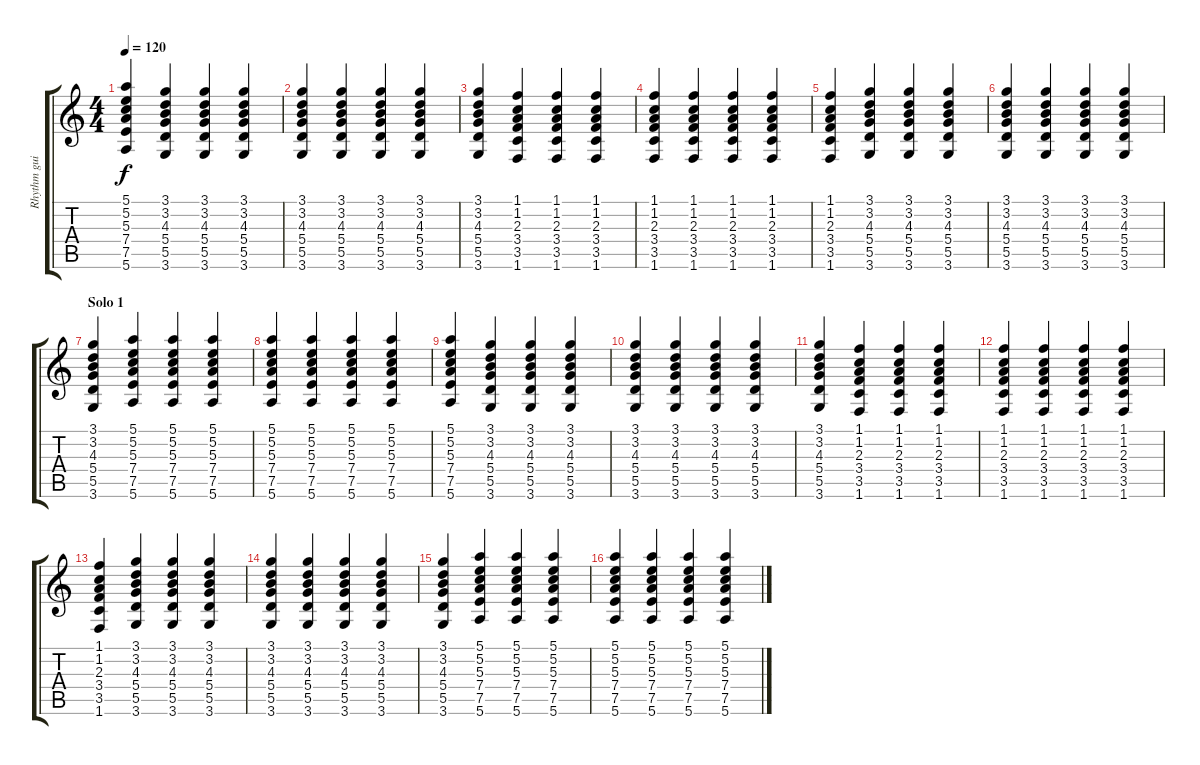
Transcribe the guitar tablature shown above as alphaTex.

\track ("Rhythm guitar" "Rhythm gui") {instrument acousticguitarsteel}
\staff {score tabs}
\tuning (E4 B3 G3 D3 A2 E2) {hide}
\ts (4 4)
\tempo 120
\clef g2
\ks c
(5.1 5.2 5.3 7.4 7.5 5.6).4{dy f} (3.1 3.2 4.3 5.4 5.5 3.6).4 (3.1 3.2 4.3 5.4 5.5 3.6).4 (3.1 3.2 4.3 5.4 5.5 3.6).4 |
(3.1 3.2 4.3 5.4 5.5 3.6).4 (3.1 3.2 4.3 5.4 5.5 3.6).4 (3.1 3.2 4.3 5.4 5.5 3.6).4 (3.1 3.2 4.3 5.4 5.5 3.6).4 |
(3.1 3.2 4.3 5.4 5.5 3.6).4 (1.1 1.2 2.3 3.4 3.5 1.6).4 (1.1 1.2 2.3 3.4 3.5 1.6).4 (1.1 1.2 2.3 3.4 3.5 1.6).4 |
(1.1 1.2 2.3 3.4 3.5 1.6).4 (1.1 1.2 2.3 3.4 3.5 1.6).4 (1.1 1.2 2.3 3.4 3.5 1.6).4 (1.1 1.2 2.3 3.4 3.5 1.6).4 |
(1.1 1.2 2.3 3.4 3.5 1.6).4 (3.1 3.2 4.3 5.4 5.5 3.6).4 (3.1 3.2 4.3 5.4 5.5 3.6).4 (3.1 3.2 4.3 5.4 5.5 3.6).4 |
(3.1 3.2 4.3 5.4 5.5 3.6).4 (3.1 3.2 4.3 5.4 5.5 3.6).4 (3.1 3.2 4.3 5.4 5.5 3.6).4 (3.1 3.2 4.3 5.4 5.5 3.6).4 |
\section ("" "Solo 1")
(3.1 3.2 4.3 5.4 5.5 3.6).4 (5.1 5.2 5.3 7.4 7.5 5.6).4 (5.1 5.2 5.3 7.4 7.5 5.6).4 (5.1 5.2 5.3 7.4 7.5 5.6).4 |
(5.1 5.2 5.3 7.4 7.5 5.6).4 (5.1 5.2 5.3 7.4 7.5 5.6).4 (5.1 5.2 5.3 7.4 7.5 5.6).4 (5.1 5.2 5.3 7.4 7.5 5.6).4 |
(5.1 5.2 5.3 7.4 7.5 5.6).4 (3.1 3.2 4.3 5.4 5.5 3.6).4 (3.1 3.2 4.3 5.4 5.5 3.6).4 (3.1 3.2 4.3 5.4 5.5 3.6).4 |
(3.1 3.2 4.3 5.4 5.5 3.6).4 (3.1 3.2 4.3 5.4 5.5 3.6).4 (3.1 3.2 4.3 5.4 5.5 3.6).4 (3.1 3.2 4.3 5.4 5.5 3.6).4 |
(3.1 3.2 4.3 5.4 5.5 3.6).4 (1.1 1.2 2.3 3.4 3.5 1.6).4 (1.1 1.2 2.3 3.4 3.5 1.6).4 (1.1 1.2 2.3 3.4 3.5 1.6).4 |
(1.1 1.2 2.3 3.4 3.5 1.6).4 (1.1 1.2 2.3 3.4 3.5 1.6).4 (1.1 1.2 2.3 3.4 3.5 1.6).4 (1.1 1.2 2.3 3.4 3.5 1.6).4 |
(1.1 1.2 2.3 3.4 3.5 1.6).4 (3.1 3.2 4.3 5.4 5.5 3.6).4 (3.1 3.2 4.3 5.4 5.5 3.6).4 (3.1 3.2 4.3 5.4 5.5 3.6).4 |
(3.1 3.2 4.3 5.4 5.5 3.6).4 (3.1 3.2 4.3 5.4 5.5 3.6).4 (3.1 3.2 4.3 5.4 5.5 3.6).4 (3.1 3.2 4.3 5.4 5.5 3.6).4 |
(3.1 3.2 4.3 5.4 5.5 3.6).4 (5.1 5.2 5.3 7.4 7.5 5.6).4 (5.1 5.2 5.3 7.4 7.5 5.6).4 (5.1 5.2 5.3 7.4 7.5 5.6).4 |
(5.1 5.2 5.3 7.4 7.5 5.6).4 (5.1 5.2 5.3 7.4 7.5 5.6).4 (5.1 5.2 5.3 7.4 7.5 5.6).4 (5.1 5.2 5.3 7.4 7.5 5.6).4
